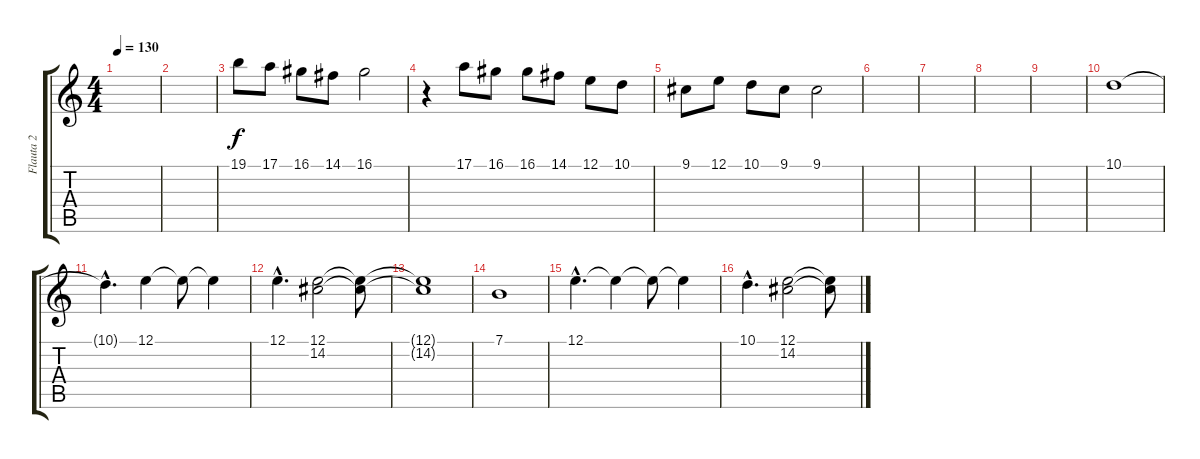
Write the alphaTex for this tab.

\track ("Flauta 2" "Flauta 2") {instrument flute}
\staff {score tabs}
\tuning (E4 B3 G3 D3 A2 E2) {hide}
\ts (4 4)
\tempo 130
\clef g2
\ks c
|
|
19.1.8 17.1.8 16.1.8 14.1.8 16.1.2 |
r.4 17.1.8 16.1.8 16.1.8 14.1.8 12.1.8 10.1.8 |
9.1.8 12.1.8 10.1.8 9.1.8 9.1.2 |
|
|
|
|
10.1.1 |
10.1{hac t}.4{d} 12.1.4 12.1{t}.8 12.1{t}.4 |
12.1{hac}.4{d} (12.1 14.2).2 (12.1{t} 14.2{t}).8 |
(12.1{t} 14.2{t}).1 |
7.1.1 |
12.1{hac}.4{d} 12.1{t}.4 12.1{t}.8 12.1{t}.4 |
10.1{hac}.4{d} (12.1 14.2).2 (12.1{t} 14.2{t}).8
